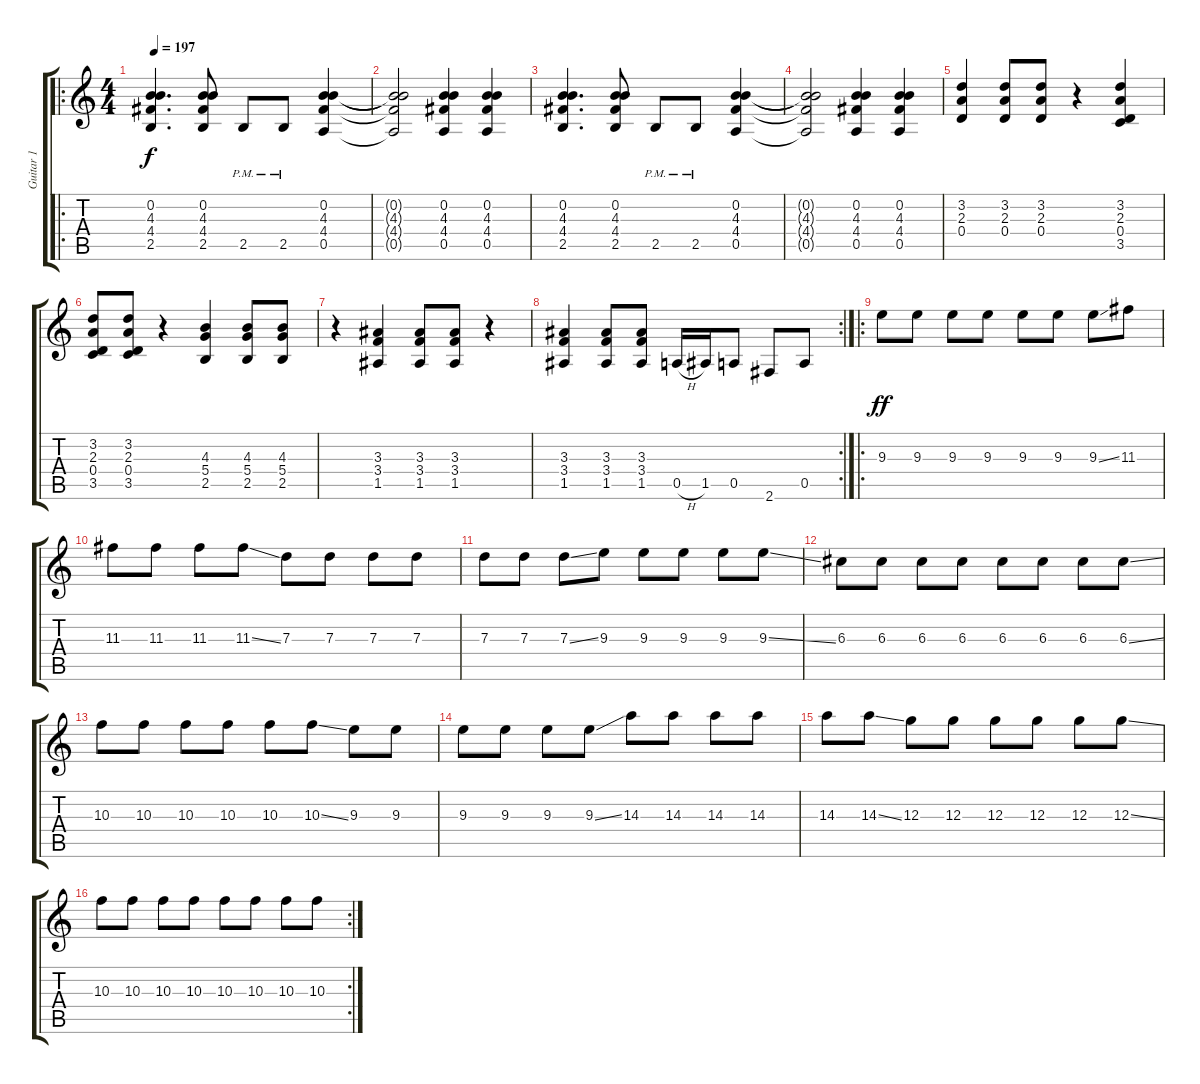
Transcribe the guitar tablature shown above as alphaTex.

\track ("Guitar 1" "Guitar 1") {instrument distortionguitar}
\staff {score tabs}
\tuning (E4 B3 G3 D3 A2 E2) {hide}
\ro
\ts (4 4)
\tempo 197
\clef g2
\ks c
(0.2 4.3 4.4 2.5).4{d dy f} (0.2 4.3 4.4 2.5).8 2.5{pm}.8 2.5{pm}.8 (0.2 4.3 4.4 0.5).4 |
(0.2{t} 4.3{t} 4.4{t} 0.5{t}).2 (0.2 4.3 4.4 0.5).4 (0.2 4.3 4.4 0.5).4 |
(0.2 4.3 4.4 2.5).4{d} (0.2 4.3 4.4 2.5).8 2.5{pm}.8 2.5{pm}.8 (0.2 4.3 4.4 0.5).4 |
(0.2{t} 4.3{t} 4.4{t} 0.5{t}).2 (0.2 4.3 4.4 0.5).4 (0.2 4.3 4.4 0.5).4 |
(3.2 2.3 0.4).4 (3.2 2.3 0.4).8 (3.2 2.3 0.4).8 r.4 (3.2 2.3 0.4 3.5).4 |
(3.2 2.3 0.4 3.5).8 (3.2 2.3 0.4 3.5).8 r.4 (4.3 5.4 2.5).4 (4.3 5.4 2.5).8 (4.3 5.4 2.5).8 |
r.4 (3.3 3.4 1.5).4 (3.3 3.4 1.5).8 (3.3 3.4 1.5).8 r.4 |
\rc 2
(3.3 3.4 1.5).4 (3.3 3.4 1.5).8 (3.3 3.4 1.5).8 0.5{h}.16 1.5.16 0.5.8 2.6.8 0.5.8 |
\ro
9.3.8{dy ff volume 16} 9.3.8 9.3.8 9.3.8 9.3.8 9.3.8 9.3{ss}.8 11.3.8 |
11.3.8 11.3.8 11.3.8 11.3{ss}.8 7.3.8 7.3.8 7.3.8 7.3.8 |
7.3.8 7.3.8 7.3{ss}.8 9.3.8 9.3.8 9.3.8 9.3.8 9.3{ss}.8 |
6.3.8 6.3.8 6.3.8 6.3.8 6.3.8 6.3.8 6.3.8 6.3{ss}.8 |
10.3.8 10.3.8 10.3.8 10.3.8 10.3.8 10.3{ss}.8 9.3.8 9.3.8 |
9.3.8 9.3.8 9.3.8 9.3{ss}.8 14.3.8 14.3.8 14.3.8 14.3.8 |
14.3.8 14.3{ss}.8 12.3.8 12.3.8 12.3.8 12.3.8 12.3.8 12.3{ss}.8 |
\rc 2
10.3.8 10.3.8 10.3.8 10.3.8 10.3.8 10.3.8 10.3.8 10.3{ss}.8
